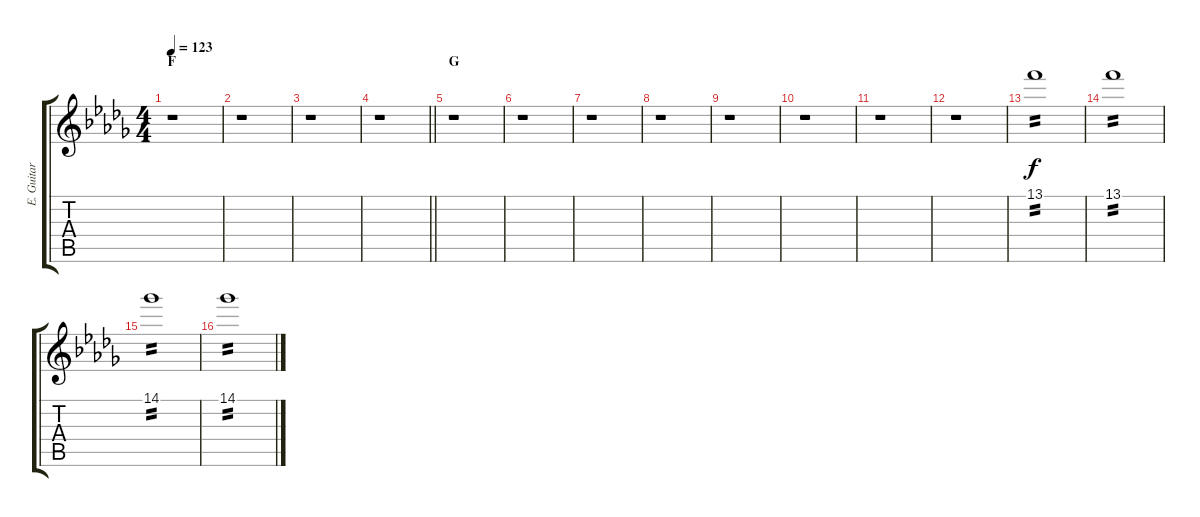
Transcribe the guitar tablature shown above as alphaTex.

\track ("E. Guitar III" "E. Guitar ") {instrument electricguitarclean}
\staff {score tabs}
\tuning (E4 B3 G3 D3 A2 E2) {hide}
\ts (4 4)
\section ("" "F")
\tempo 123
\clef g2
\ks db
r.1{dy f} |
r.1 |
r.1 |
\barLineRight lightlight
r.1 |
\section ("" "G")
r.1 |
r.1 |
r.1 |
r.1 |
r.1 |
r.1 |
r.1 |
r.1 |
13.1.1{tp 2} |
13.1.1{tp 2} |
14.1.1{tp 2} |
14.1.1{tp 2}
